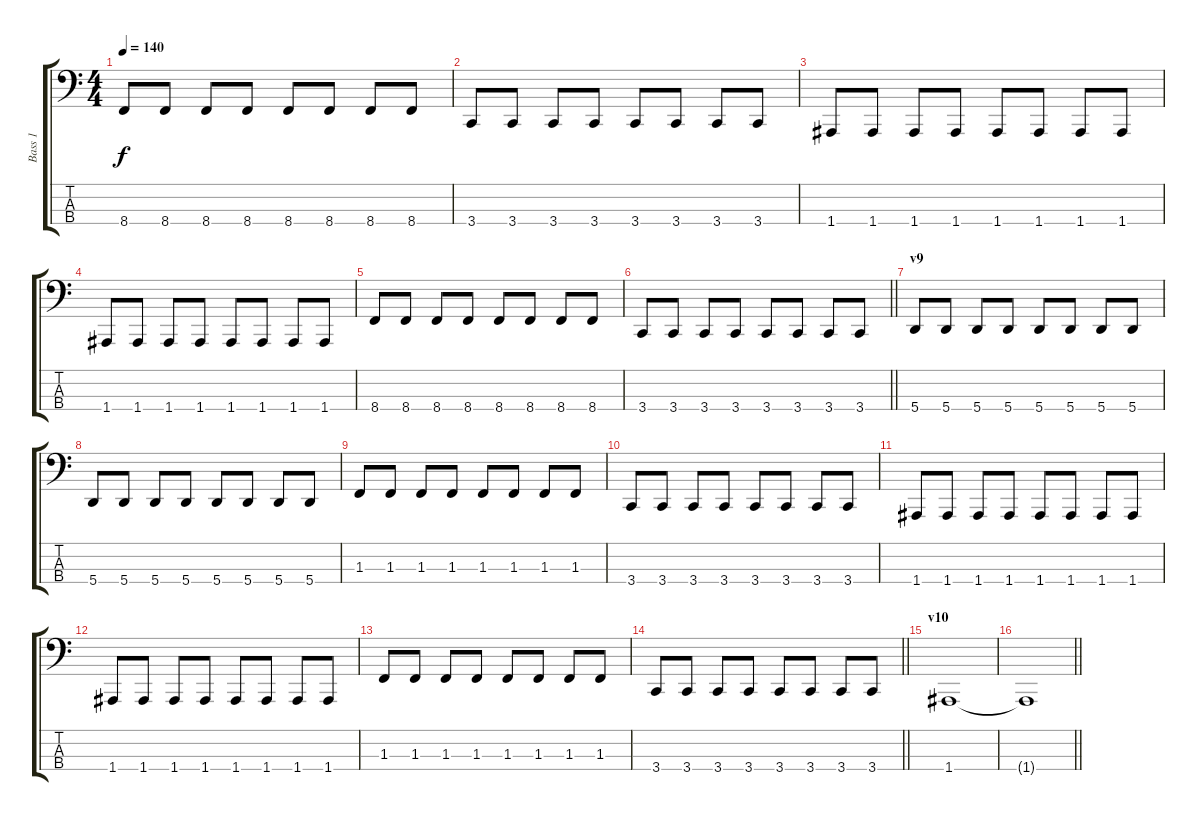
\track ("Bass 1" "Bass 1") {instrument electricbasspick}
\staff {score tabs}
\tuning (G2 A1 E1 A0) {hide}
\ts (4 4)
\tempo 140
\clef f4
\ks c
8.4.8{dy f} 8.4.8 8.4.8 8.4.8 8.4.8 8.4.8 8.4.8 8.4.8 |
3.4.8 3.4.8 3.4.8 3.4.8 3.4.8 3.4.8 3.4.8 3.4.8 |
1.4.8 1.4.8 1.4.8 1.4.8 1.4.8 1.4.8 1.4.8 1.4.8 |
1.4.8 1.4.8 1.4.8 1.4.8 1.4.8 1.4.8 1.4.8 1.4.8 |
8.4.8 8.4.8 8.4.8 8.4.8 8.4.8 8.4.8 8.4.8 8.4.8 |
\barLineRight lightlight
3.4.8 3.4.8 3.4.8 3.4.8 3.4.8 3.4.8 3.4.8 3.4.8 |
\section ("" "v9")
5.4.8 5.4.8 5.4.8 5.4.8 5.4.8 5.4.8 5.4.8 5.4.8 |
5.4.8 5.4.8 5.4.8 5.4.8 5.4.8 5.4.8 5.4.8 5.4.8 |
1.3.8 1.3.8 1.3.8 1.3.8 1.3.8 1.3.8 1.3.8 1.3.8 |
3.4.8 3.4.8 3.4.8 3.4.8 3.4.8 3.4.8 3.4.8 3.4.8 |
1.4.8 1.4.8 1.4.8 1.4.8 1.4.8 1.4.8 1.4.8 1.4.8 |
1.4.8 1.4.8 1.4.8 1.4.8 1.4.8 1.4.8 1.4.8 1.4.8 |
1.3.8 1.3.8 1.3.8 1.3.8 1.3.8 1.3.8 1.3.8 1.3.8 |
\barLineRight lightlight
3.4.8 3.4.8 3.4.8 3.4.8 3.4.8 3.4.8 3.4.8 3.4.8 |
\section ("" "v10")
1.4.1 |
\barLineRight lightlight
1.4{t}.1
